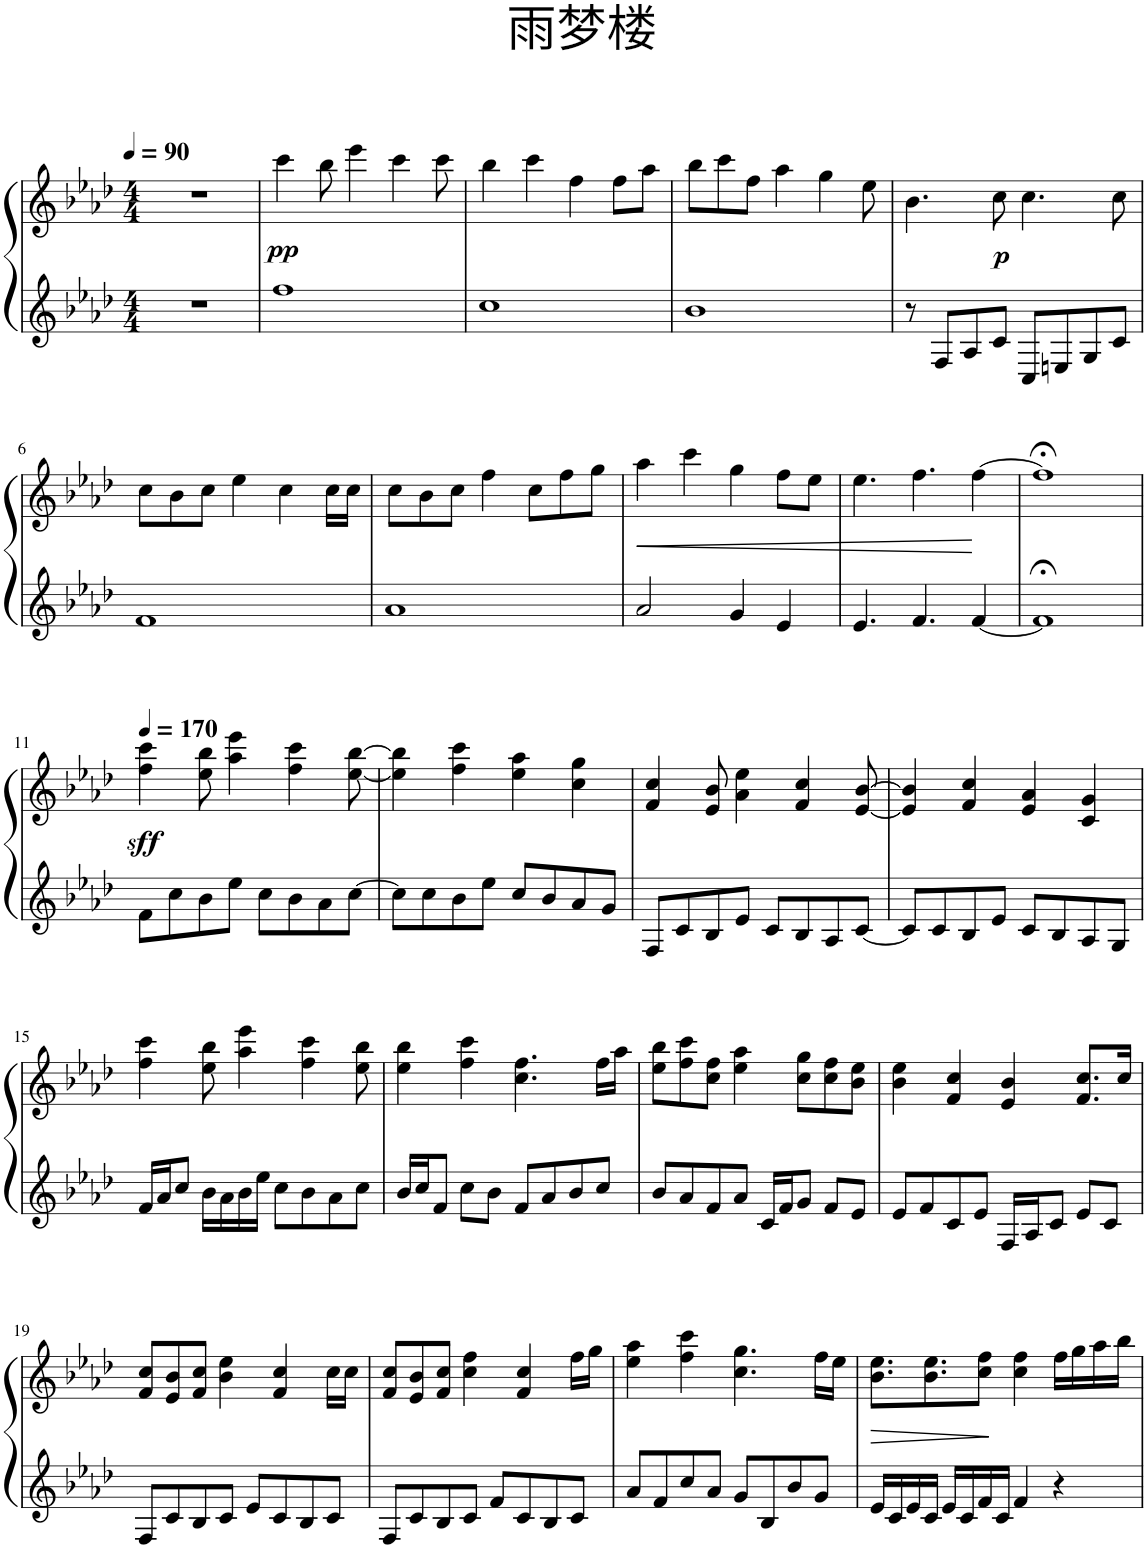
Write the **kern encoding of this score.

**kern	**kern	**dynam
*part1	*part1	*part1
*staff2	*staff1	*staff1/2
*I"钢琴	*	*
*clefG2	*clefG2	*
*k[b-e-a-d-]	*k[b-e-a-d-]	*
*M4/4	*M4/4	*
*MM90	*MM90	*
=1	=1	=1
1r	1r	.
=2	=2	=2
!	!	!LO:DY:b
1ff	4ccc\	pp
.	8bb-\	.
.	4eee-\	.
.	4ccc\	.
.	8ccc\	.
=3	=3	=3
1cc	4bb-\	.
.	4ccc\	.
.	4ff\	.
.	8ff\L	.
.	8aa-\J	.
=4	=4	=4
1b-	8bb-\L	.
.	8ccc\	.
.	8ff\J	.
.	4aa-\	.
.	4gg\	.
.	8ee-\	.
=5	=5	=5
8r	4.b-\	.
8F/L	.	.
8A-/	.	.
!	!	!LO:DY:b
8c/J	8cc\	p
8C/L	4.cc\	.
8En/	.	.
8G/	.	.
8c/J	8cc\	.
!!LO:LB:g=z
=6	=6	=6
1f	8cc\L	.
.	8b-\	.
.	8cc\J	.
.	4ee-\	.
.	4cc\	.
.	16cc\LL	.
.	16cc\JJ	.
=7	=7	=7
1a-	8cc\L	.
.	8b-\	.
.	8cc\J	.
.	4ff\	.
.	8cc\L	.
.	8ff\	.
.	8gg\J	.
=8	=8	=8
!	!	!LO:HP:b
2a-/	4aa-\	<
.	4ccc\	.
4g/	4gg\	.
4e-/	8ff\L	.
.	8ee-\J	.
=9	=9	=9
4.e-/	4.ee-\	.
4.f/	4.ff\	.
[4f/	[4ff\	[
=10	=10	=10
1f;<]	1ff;<]	.
!!LO:LB:g=z
=11	=11	=11
*	*MM170	*
!	!	!LO:DY:b
8f\L	4ff\ 4ccc\	other-dynamics
8cc\	.	.
8b-\	8ee-\ 8bb-\	.
8ee-\J	4aa-\ 4eee-\	.
8cc\L	.	.
8b-\	4ff\ 4ccc\	.
8a-\	.	.
[8cc\J	[8ee-\ [8bb-\	.
=12	=12	=12
8cc\L]	4ee-\] 4bb-\]	.
8cc\	.	.
8b-\	4ff\ 4ccc\	.
8ee-\J	.	.
8cc/L	4ee-\ 4aa-\	.
8b-/	.	.
8a-/	4cc\ 4gg\	.
8g/J	.	.
=13	=13	=13
8F/L	4f/ 4cc/	.
8c/	.	.
8B-/	8e-/ 8b-/	.
8e-/J	4a-\ 4ee-\	.
8c/L	.	.
8B-/	4f/ 4cc/	.
8A-/	.	.
[8c/J	[8e-/ [8b-/	.
=14	=14	=14
8c/L]	4e-/] 4b-/]	.
8c/	.	.
8B-/	4f/ 4cc/	.
8e-/J	.	.
8c/L	4e-/ 4a-/	.
8B-/	.	.
8A-/	4c/ 4g/	.
8G/J	.	.
!!LO:LB:g=z
=15	=15	=15
16f/LL	4ff\ 4ccc\	.
16a-/J	.	.
8cc/J	.	.
16b-\LL	8ee-\ 8bb-\	.
16a-\	.	.
16b-\	4aa-\ 4eee-\	.
16ee-\JJ	.	.
8cc\L	.	.
8b-\	4ff\ 4ccc\	.
8a-\	.	.
8cc\J	8ee-\ 8bb-\	.
=16	=16	=16
16b-/LL	4ee-\ 4bb-\	.
16cc/J	.	.
8f/J	.	.
8cc\L	4ff\ 4ccc\	.
8b-\J	.	.
8f/L	4.cc\ 4.ff\	.
8a-/	.	.
8b-/	.	.
8cc/J	16ff\LL	.
.	16aa-\JJ	.
=17	=17	=17
8b-/L	8ee-\ 8bb-\L	.
8a-/	8ff\ 8ccc\	.
8f/	8cc\ 8ff\J	.
8a-/J	4ee-\ 4aa-\	.
16c/LL	.	.
16f/J	.	.
8g/J	8cc\ 8gg\L	.
8f/L	8cc\ 8ff\	.
8e-/J	8b-\ 8ee-\J	.
=18	=18	=18
8e-/L	4b-\ 4ee-\	.
8f/	.	.
8c/	4f/ 4cc/	.
8e-/J	.	.
16F/LL	4e-/ 4b-/	.
16A-/J	.	.
8c/J	.	.
8e-/L	8.f/ 8.cc/L	.
8c/J	.	.
.	16cc/Jk	.
!!LO:LB:g=z
=19	=19	=19
8F/L	8f/ 8cc/L	.
8c/	8e-/ 8b-/	.
8B-/	8f/ 8cc/J	.
8c/J	4b-\ 4ee-\	.
8e-/L	.	.
8c/	4f/ 4cc/	.
8B-/	.	.
8c/J	16cc\LL	.
.	16cc\JJ	.
=20	=20	=20
8F/L	8f/ 8cc/L	.
8c/	8e-/ 8b-/	.
8B-/	8f/ 8cc/J	.
8c/J	4cc\ 4ff\	.
8f/L	.	.
8c/	4f/ 4cc/	.
8B-/	.	.
8c/J	16ff\LL	.
.	16gg\JJ	.
=21	=21	=21
8a-/L	4ee-\ 4aa-\	.
8f/	.	.
8cc/	4ff\ 4ccc\	.
8a-/J	.	.
8g/L	4.cc\ 4.gg\	.
8B-/	.	.
8b-/	.	.
8g/J	16ff\LL	.
.	16ee-\JJ	.
=22	=22	=22
!	!	!LO:HP:b
16e-/LL	8.b-\ 8.ee-\L	>
16c/	.	.
16e-/	.	.
16c/JJ	8.b-\ 8.ee-\	.
16e-/LL	.	.
16c/	.	.
16f/	8cc\ 8ff\J	.
16c/JJ	.	.
4f/	4cc\ 4ff\	]
4r	16ff\LL	.
.	16gg\	.
.	16aa-\	.
.	16bb-\JJ	.
=	=	=
*-	*-	*-
